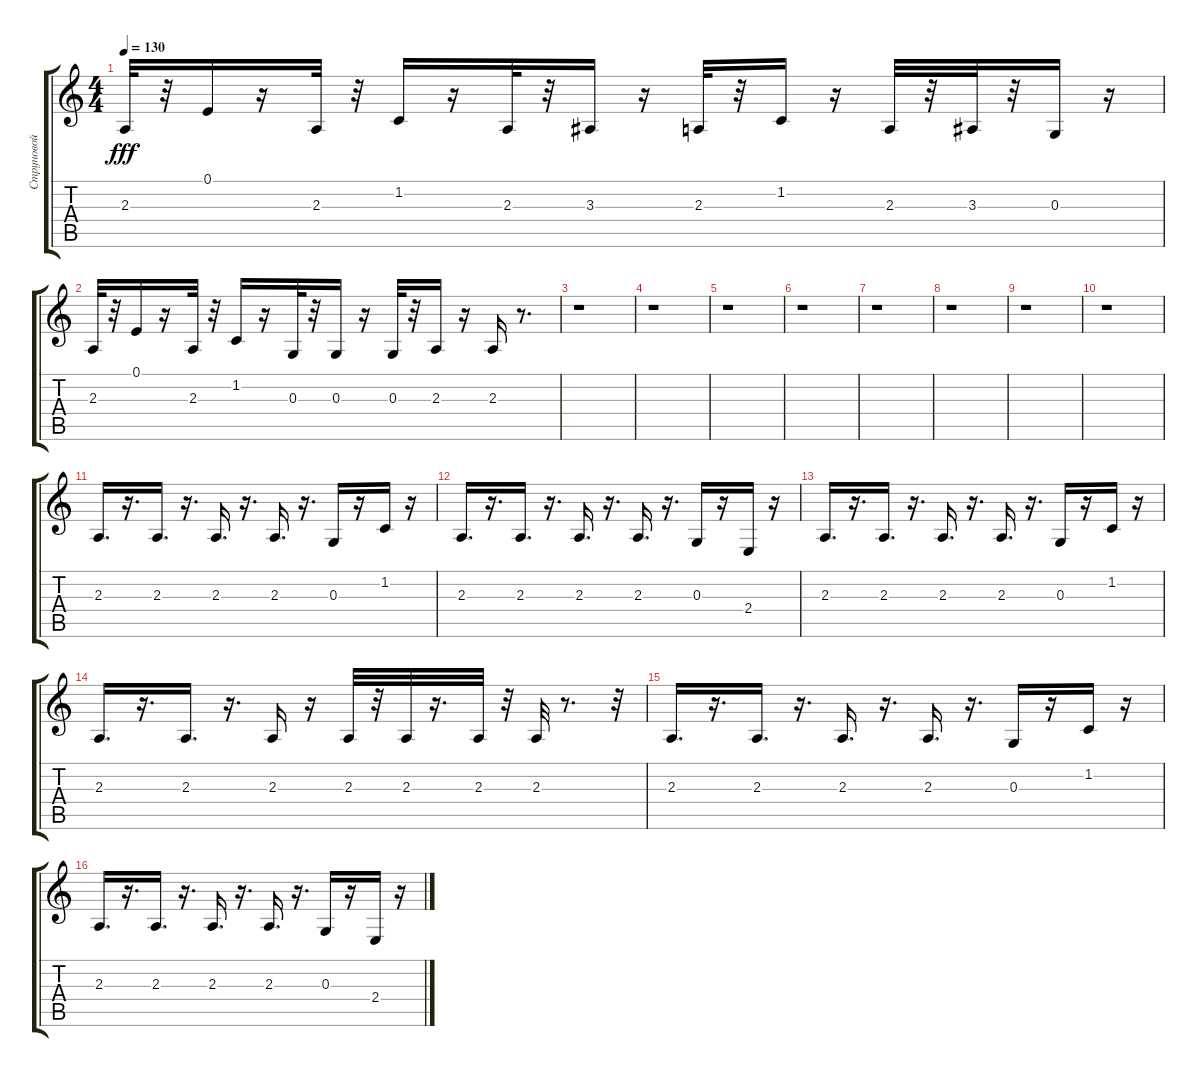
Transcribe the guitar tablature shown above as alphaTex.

\track ("Струновой оркестр 1" "Струновой ") {instrument stringensemble1}
\staff {score tabs}
\tuning (E4 B3 G3 D3 A2 E2) {hide}
\ts (4 4)
\tempo 130
\clef g2
\ks c
2.3.32{dy fff} r.32 0.1.16 r.16 2.3.32 r.32 1.2.16 r.16 2.3.32 r.32 3.3.16 r.16 2.3.32 r.32 1.2.16 r.16 2.3.32 r.32 3.3.32 r.32 0.3.16 r.16 |
2.3.32 r.32 0.1.16 r.16 2.3.32 r.32 1.2.16 r.16 0.3.32 r.32 0.3.16 r.16 0.3.32 r.32 2.3.16 r.16 2.3.16 r.8{d} |
r.1 |
r.1 |
r.1 |
r.1 |
r.1 |
r.1 |
r.1 |
r.1 |
2.3.16{d} r.16{d} 2.3.16{d} r.16{d} 2.3.16{d} r.16{d} 2.3.16{d} r.16{d} 0.3.16 r.16 1.2.16 r.16 |
2.3.16{d} r.16{d} 2.3.16{d} r.16{d} 2.3.16{d} r.16{d} 2.3.16{d} r.16{d} 0.3.16 r.16 2.4.16 r.16 |
2.3.16{d} r.16{d} 2.3.16{d} r.16{d} 2.3.16{d} r.16{d} 2.3.16{d} r.16{d} 0.3.16 r.16 1.2.16 r.16 |
2.3.16{d} r.16{d} 2.3.16{d} r.16{d} 2.3.16 r.16 2.3.32 r.32 2.3.32 r.16{d} 2.3.32 r.32 2.3.32 r.8{d} r.32 |
2.3.16{d} r.16{d} 2.3.16{d} r.16{d} 2.3.16{d} r.16{d} 2.3.16{d} r.16{d} 0.3.16 r.16 1.2.16 r.16 |
2.3.16{d} r.16{d} 2.3.16{d} r.16{d} 2.3.16{d} r.16{d} 2.3.16{d} r.16{d} 0.3.16 r.16 2.4.16 r.16
